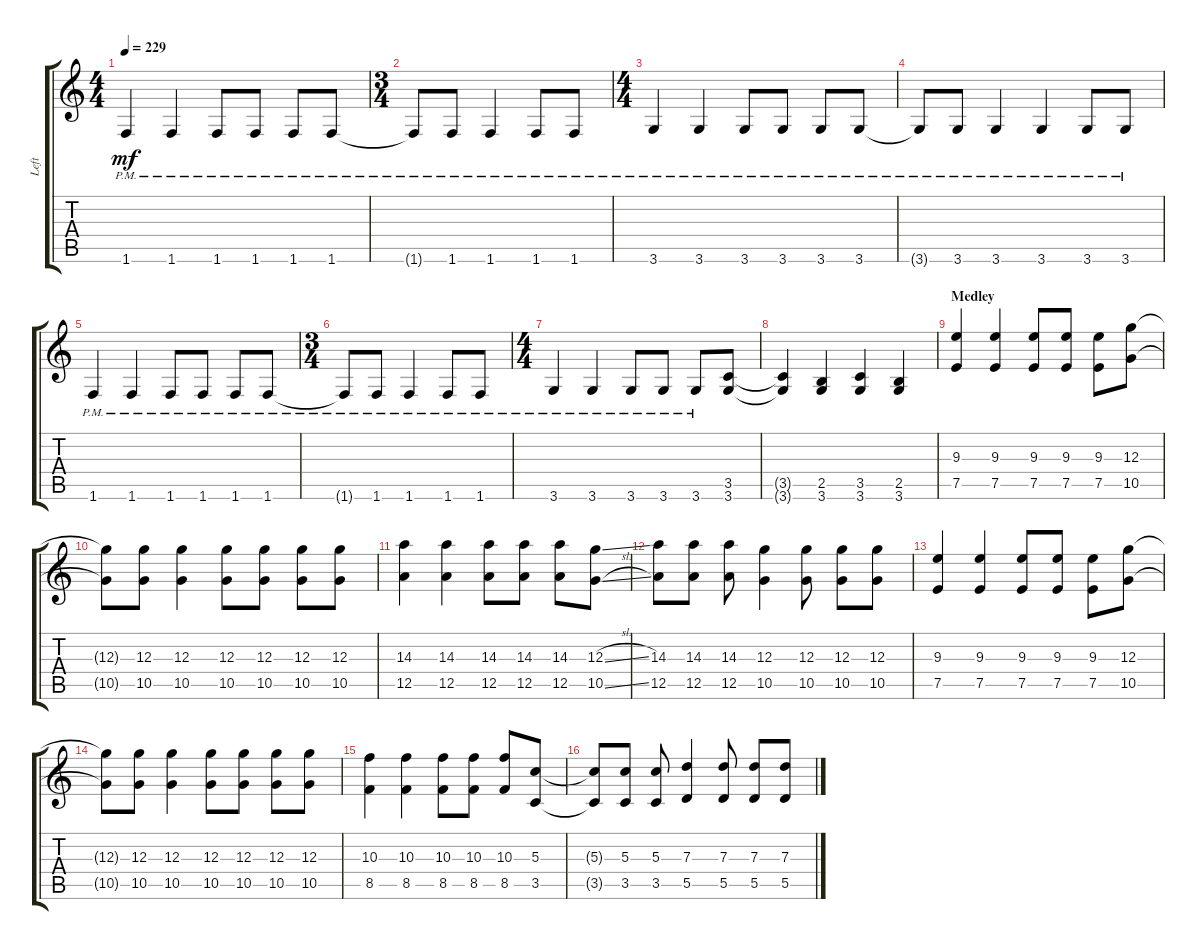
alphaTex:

\track ("Left" "Left") {instrument distortionguitar}
\staff {score tabs}
\tuning (E4 B3 G3 D3 A2 E2) {hide}
\ts (4 4)
\tempo 229
\clef g2
\ks c
1.6{pm}.4{dy mf} 1.6{pm}.4 1.6{pm}.8 1.6{pm}.8 1.6{pm}.8 1.6{pm}.8 |
\ts (3 4)
1.6{pm t}.8 1.6{pm}.8 1.6{pm}.4 1.6{pm}.8 1.6{pm}.8 |
\ts (4 4)
3.6{pm}.4 3.6{pm}.4 3.6{pm}.8 3.6{pm}.8 3.6{pm}.8 3.6{pm}.8 |
3.6{pm t}.8 3.6{pm}.8 3.6{pm}.4 3.6{pm}.4 3.6{pm}.8 3.6{pm}.8 |
1.6{pm}.4 1.6{pm}.4 1.6{pm}.8 1.6{pm}.8 1.6{pm}.8 1.6{pm}.8 |
\ts (3 4)
1.6{pm t}.8 1.6{pm}.8 1.6{pm}.4 1.6{pm}.8 1.6{pm}.8 |
\ts (4 4)
3.6{pm}.4 3.6{pm}.4 3.6{pm}.8 3.6{pm}.8 3.6{pm}.8 (3.5 3.6).8 |
(3.5{t} 3.6{t}).4 (2.5 3.6).4 (3.5 3.6).4 (2.5 3.6).4 |
\section ("" "Medley")
(9.3 7.5).4 (9.3 7.5).4 (9.3 7.5).8 (9.3 7.5).8 (9.3 7.5).8 (12.3 10.5).8 |
(12.3{t} 10.5{t}).8 (12.3 10.5).8 (12.3 10.5).4 (12.3 10.5).8 (12.3 10.5).8 (12.3 10.5).8 (12.3 10.5).8 |
(14.3 12.5).4 (14.3 12.5).4 (14.3 12.5).8 (14.3 12.5).8 (14.3 12.5).8 (12.3{sl} 10.5{sl}).8 |
(14.3 12.5).8 (14.3 12.5).8 (14.3 12.5).8 (12.3 10.5).4 (12.3 10.5).8 (12.3 10.5).8 (12.3 10.5).8 |
(9.3 7.5).4 (9.3 7.5).4 (9.3 7.5).8 (9.3 7.5).8 (9.3 7.5).8 (12.3 10.5).8 |
(12.3{t} 10.5{t}).8 (12.3 10.5).8 (12.3 10.5).4 (12.3 10.5).8 (12.3 10.5).8 (12.3 10.5).8 (12.3 10.5).8 |
(10.3 8.5).4 (10.3 8.5).4 (10.3 8.5).8 (10.3 8.5).8 (10.3 8.5).8 (5.3 3.5).8 |
(5.3{t} 3.5{t}).8 (5.3 3.5).8 (5.3 3.5).8 (7.3 5.5).4 (7.3 5.5).8 (7.3 5.5).8 (7.3 5.5).8
